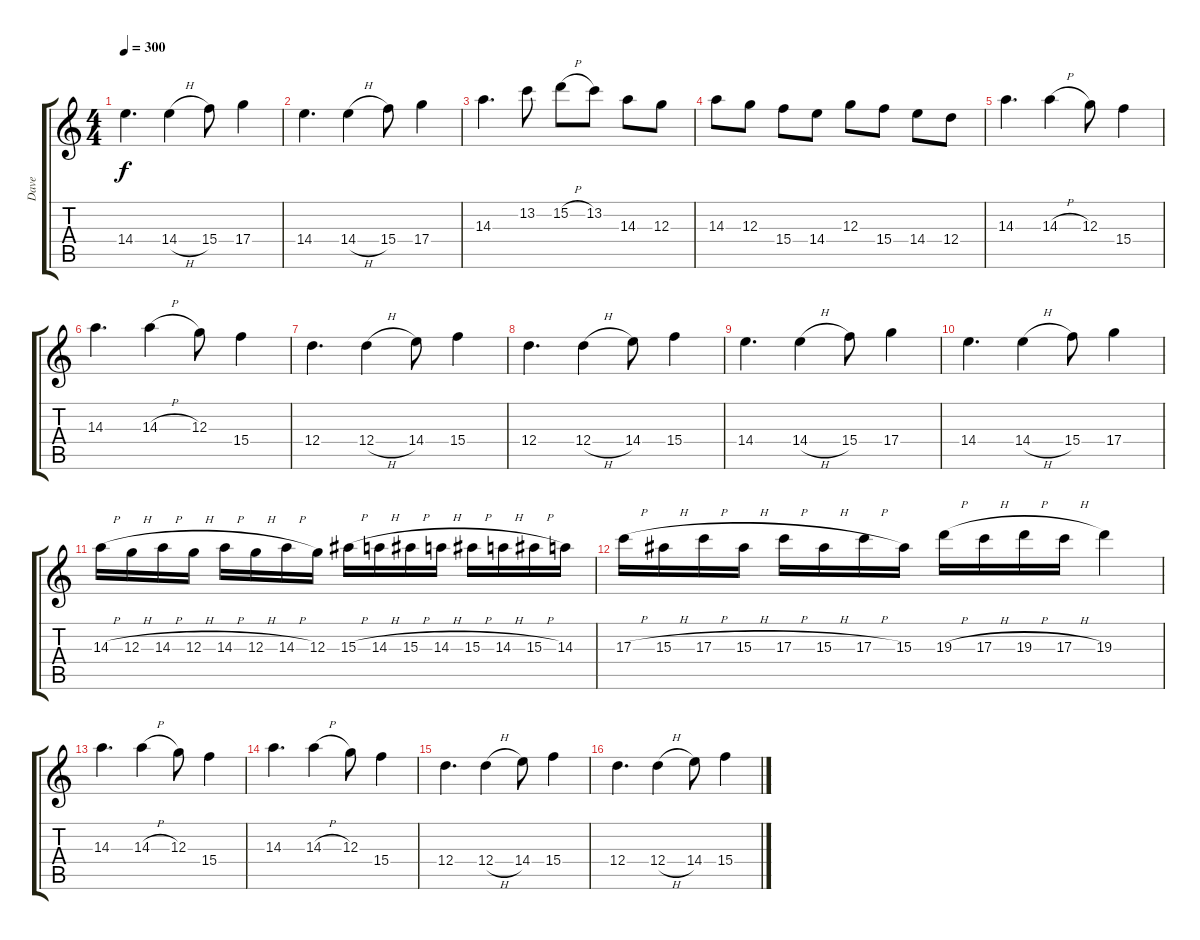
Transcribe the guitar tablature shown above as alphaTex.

\track ("Dave" "Dave") {instrument overdrivenguitar}
\staff {score tabs}
\tuning (E4 B3 G3 D3 A2 E2) {hide}
\ts (4 4)
\tempo 300
\clef g2
\ks c
14.4.4{d dy f} 14.4{h}.4 15.4.8 17.4.4 |
14.4.4{d} 14.4{h}.4 15.4.8 17.4.4 |
14.3.4{d} 13.2.8 15.2{h}.8 13.2.8 14.3.8 12.3.8 |
14.3.8 12.3.8 15.4.8 14.4.8 12.3.8 15.4.8 14.4.8 12.4.8 |
14.3.4{d} 14.3{h}.4 12.3.8 15.4.4 |
14.3.4{d} 14.3{h}.4 12.3.8 15.4.4 |
12.4.4{d} 12.4{h}.4 14.4.8 15.4.4 |
12.4.4{d} 12.4{h}.4 14.4.8 15.4.4 |
14.4.4{d} 14.4{h}.4 15.4.8 17.4.4 |
14.4.4{d} 14.4{h}.4 15.4.8 17.4.4 |
14.3{h}.16 12.3{h}.16 14.3{h}.16 12.3{h}.16 14.3{h}.16 12.3{h}.16 14.3{h}.16 12.3.16 15.3{h}.16 14.3{h}.16 15.3{h}.16 14.3{h}.16 15.3{h}.16 14.3{h}.16 15.3{h}.16 14.3.16 |
17.3{h}.16 15.3{h}.16 17.3{h}.16 15.3{h}.16 17.3{h}.16 15.3{h}.16 17.3{h}.16 15.3.16 19.3{h}.16 17.3{h}.16 19.3{h}.16 17.3{h}.16 19.3.4 |
14.3.4{d} 14.3{h}.4 12.3.8 15.4.4 |
14.3.4{d} 14.3{h}.4 12.3.8 15.4.4 |
12.4.4{d} 12.4{h}.4 14.4.8 15.4.4 |
12.4.4{d} 12.4{h}.4 14.4.8 15.4.4
